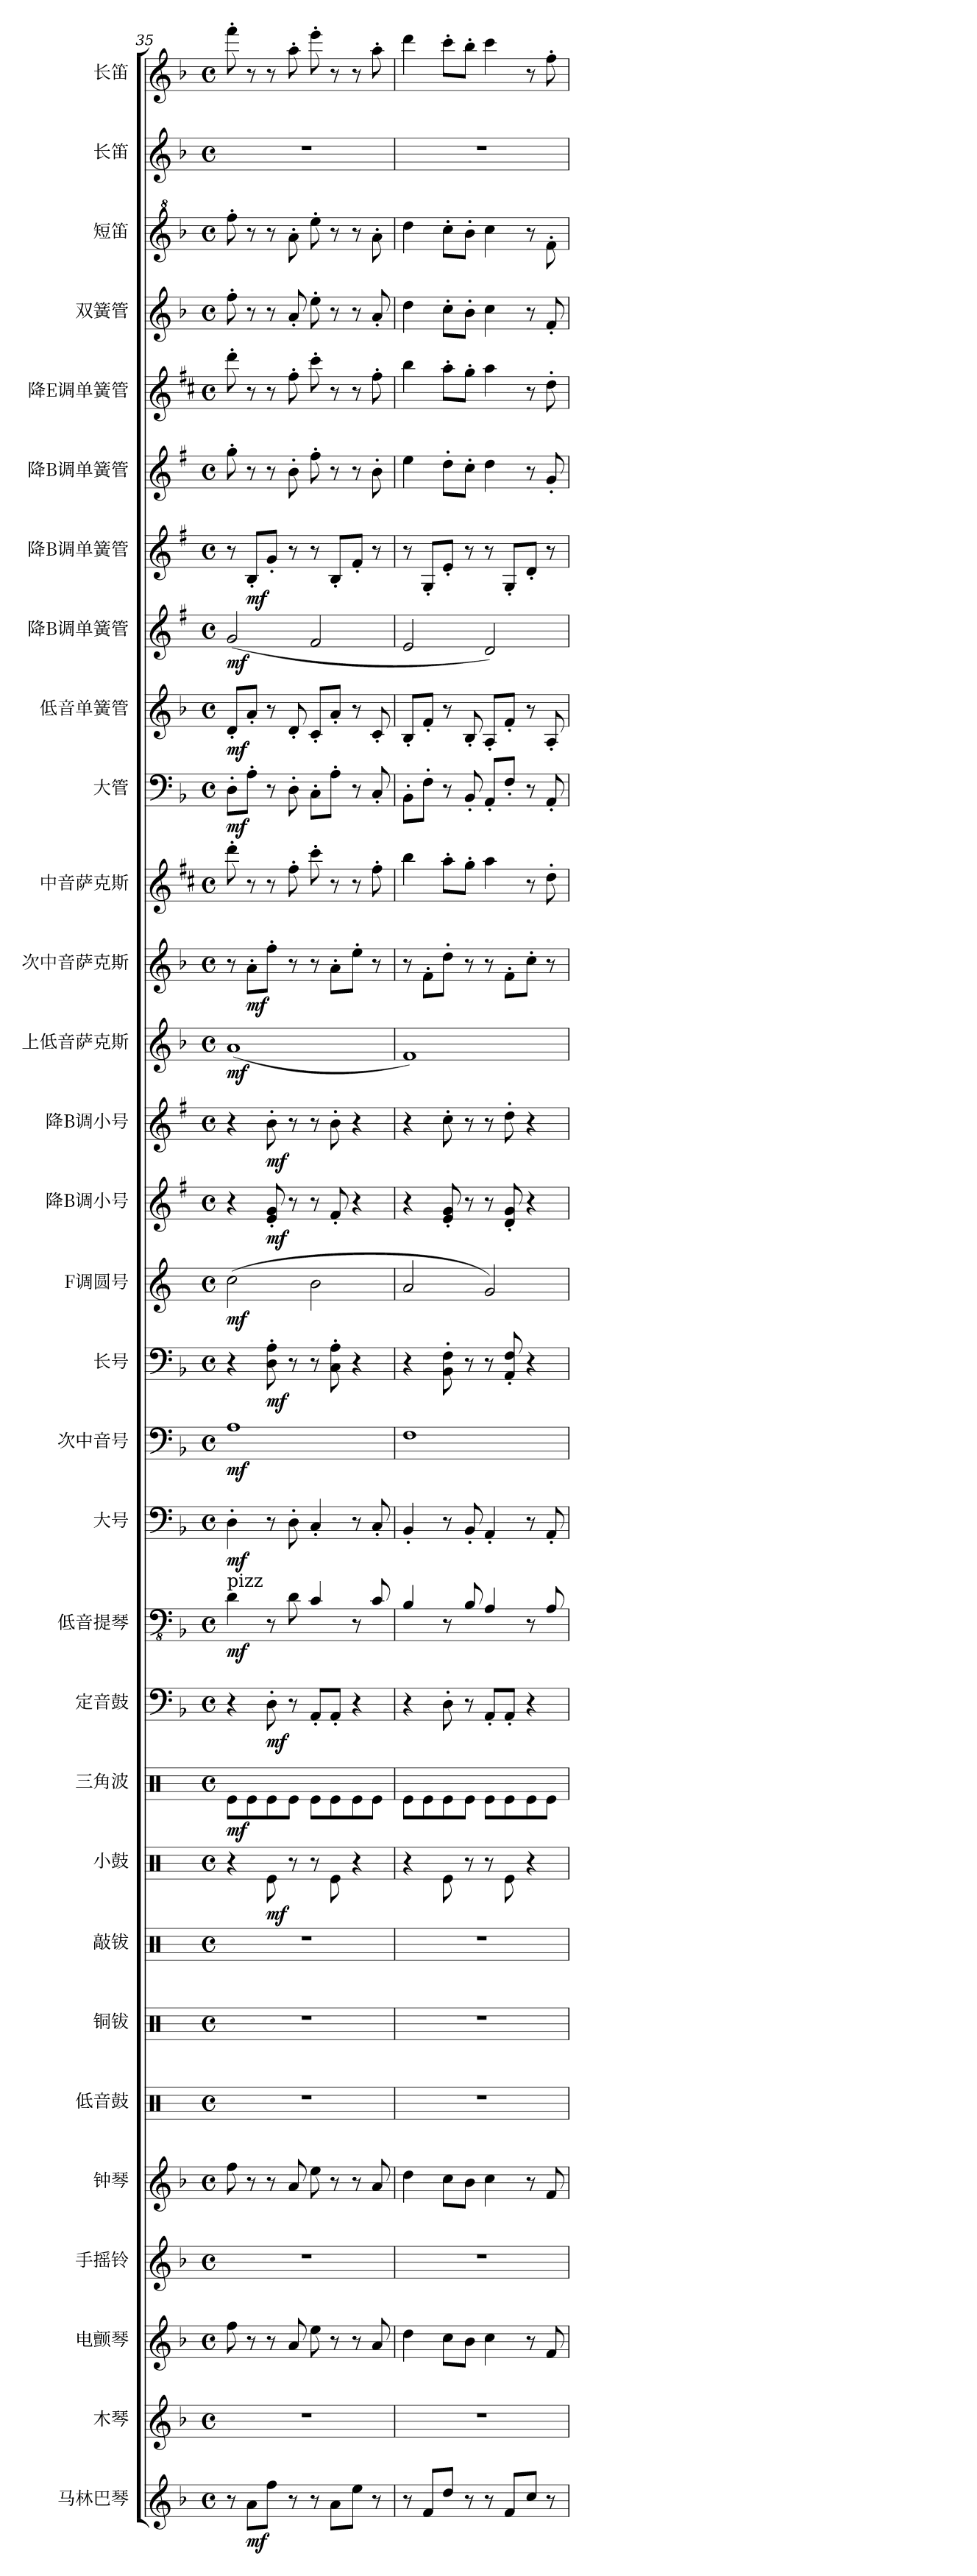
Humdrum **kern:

**kern	**dynam	**kern	**kern	**kern	**kern	**kern	**kern	**kern	**kern	**dynam	**kern	**dynam	**kern	**dynam	**kern	**dynam	**kern	**dynam	**kern	**dynam	**kern	**dynam	**kern	**dynam	**kern	**dynam	**kern	**dynam	**kern	**dynam	**kern	**dynam	**kern	**kern	**dynam	**kern	**dynam	**kern	**dynam	**kern	**dynam	**kern	**kern	**kern	**kern	**kern	**kern
*part31	*part31	*part30	*part29	*part28	*part27	*part26	*part25	*part24	*part23	*part23	*part22	*part22	*part21	*part21	*part20	*part20	*part19	*part19	*part18	*part18	*part17	*part17	*part16	*part16	*part15	*part15	*part14	*part14	*part13	*part13	*part12	*part12	*part11	*part10	*part10	*part9	*part9	*part8	*part8	*part7	*part7	*part6	*part5	*part4	*part3	*part2	*part1
*staff31	*staff31	*staff30	*staff29	*staff28	*staff27	*staff26	*staff25	*staff24	*staff23	*staff23	*staff22	*staff22	*staff21	*staff21	*staff20	*staff20	*staff19	*staff19	*staff18	*staff18	*staff17	*staff17	*staff16	*staff16	*staff15	*staff15	*staff14	*staff14	*staff13	*staff13	*staff12	*staff12	*staff11	*staff10	*staff10	*staff9	*staff9	*staff8	*staff8	*staff7	*staff7	*staff6	*staff5	*staff4	*staff3	*staff2	*staff1
*I"马林巴琴	*	*I"木琴	*I"电颤琴	*I"手摇铃	*I"钟琴	*I"低音鼓	*I"铜钹	*I"敲钹	*I"小鼓	*	*I"三角波	*	*I"定音鼓	*	*I"低音提琴	*	*I"大号	*	*I"次中音号	*	*I"长号	*	*I"F调圆号	*	*I"降B调小号	*	*I"降B调小号	*	*I"上低音萨克斯	*	*I"次中音萨克斯	*	*I"中音萨克斯	*I"大管	*	*I"低音单簧管	*	*I"降B调单簧管	*	*I"降B调单簧管	*	*I"降B调单簧管	*I"降E调单簧管	*I"双簧管	*I"短笛	*I"长笛	*I"长笛
*clefG2	*	*clefG2	*clefG2	*clefG2	*clefG2	*clefX	*clefX	*clefX	*clefX	*	*clefX	*	*clefF4	*	*clefFv4	*	*clefF4	*	*clefF4	*	*clefF4	*	*clefG2	*	*clefG2	*	*clefG2	*	*clefG2	*	*clefG2	*	*clefG2	*clefF4	*	*clefG2	*	*clefG2	*	*clefG2	*	*clefG2	*clefG2	*clefG2	*clefG^2	*clefG2	*clefG2
*	*	*ITrd-7c-12	*	*	*ITrd-14c-24	*	*	*	*	*	*	*	*	*	*ITrd7c12	*	*	*	*	*	*	*	*ITrd4c7	*	*ITrd1c2	*	*ITrd1c2	*	*ITrd12c21	*	*ITrd8c14	*	*ITrd5c9	*	*	*ITrd8c14	*	*ITrd1c2	*	*ITrd1c2	*	*ITrd1c2	*ITrd-2c-3	*	*ITrd-7c-12	*	*
*k[b-]	*	*k[b-]	*k[b-]	*k[b-]	*k[b-]	*k[]	*k[]	*k[]	*k[]	*	*k[]	*	*k[b-]	*	*k[b-]	*	*k[b-]	*	*k[b-]	*	*k[b-]	*	*k[b-]	*	*k[b-]	*	*k[b-]	*	*k[b-]	*	*k[b-]	*	*k[b-]	*k[b-]	*	*k[b-]	*	*k[b-]	*	*k[b-]	*	*k[b-]	*k[b-]	*k[b-]	*k[b-]	*k[b-]	*k[b-]
*M4/4	*	*M4/4	*M4/4	*M4/4	*M4/4	*M4/4	*M4/4	*M4/4	*M4/4	*	*M4/4	*	*M4/4	*	*M4/4	*	*M4/4	*	*M4/4	*	*M4/4	*	*M4/4	*	*M4/4	*	*M4/4	*	*M4/4	*	*M4/4	*	*M4/4	*M4/4	*	*M4/4	*	*M4/4	*	*M4/4	*	*M4/4	*M4/4	*M4/4	*M4/4	*M4/4	*M4/4
*met(c)	*	*met(c)	*met(c)	*met(c)	*met(c)	*met(c)	*met(c)	*met(c)	*met(c)	*	*met(c)	*	*met(c)	*	*met(c)	*	*met(c)	*	*met(c)	*	*met(c)	*	*met(c)	*	*met(c)	*	*met(c)	*	*met(c)	*	*met(c)	*	*met(c)	*met(c)	*	*met(c)	*	*met(c)	*	*met(c)	*	*met(c)	*met(c)	*met(c)	*met(c)	*met(c)	*met(c)
=35	=35	=35	=35	=35	=35	=35	=35	=35	=35	=35	=35	=35	=35	=35	=35	=35	=35	=35	=35	=35	=35	=35	=35	=35	=35	=35	=35	=35	=35	=35	=35	=35	=35	=35	=35	=35	=35	=35	=35	=35	=35	=35	=35	=35	=35	=35	=35
!	!	!	!	!	!	!	!	!	!	!	!	!	!	!	!LO:TX:a:t=pizz	!	!	!	!	!	!	!	!	!	!	!	!	!	!	!	!	!	!	!	!	!	!	!	!	!	!	!	!	!	!	!	!
!	!	!	!	!	!	!	!	!	!	!	!	!LO:DY:b	!	!	!	!LO:DY:b	!	!LO:DY:b	!	!LO:DY:b	!	!	!	!LO:DY:b	!	!	!	!	!	!LO:DY:b	!	!	!	!	!LO:DY:b	!	!LO:DY:b	!	!LO:DY:b	!	!	!	!	!	!	!	!
8r	.	1r	8ff\	1r	8ffff\	1r	1r	1r	4r	.	8Re\L	mf	4r	.	4DD\	mf	4D'\	mf	1A	mf	4r	.	(2f\	mf	4r	.	4r	.	(1A	mf	8r	.	8ff'\	8D'\L	mf	8D'/L	mf	(2f/	mf	8r	.	8ff'\	8fff'\	8ff'\	8ffff'\	1r	8fff'\
!	!LO:DY:b	!	!	!	!	!	!	!	!	!	!	!	!	!	!	!	!	!	!	!	!	!	!	!	!	!	!	!	!	!	!	!LO:DY:b	!	!	!	!	!	!	!	!	!LO:DY:b	!	!	!	!	!	!
8a\L	mf	.	8r	.	8r	.	.	.	.	.	8Re\	.	.	.	.	.	.	.	.	.	.	.	.	.	.	.	.	.	.	.	8A'\L	mf	8r	8A'\J	.	8A'/J	.	.	.	8A'/L	mf	8r	8r	8r	8r	.	8r
!	!	!	!	!	!	!	!	!	!	!LO:DY:b	!	!	!	!LO:DY:b	!	!	!	!	!	!	!	!LO:DY:b	!	!	!	!LO:DY:b	!	!LO:DY:b	!	!	!	!	!	!	!	!	!	!	!	!	!	!	!	!	!	!	!
8ff\J	.	.	8r	.	8r	.	.	.	8Re\	mf	8Re\	.	8D'\	mf	8r	.	8r	.	.	.	8D\' 8A\'	mf	.	.	8d/' 8f/'	mf	8a'\	mf	.	.	8f'\J	.	8r	8r	.	8r	.	.	.	8f'/J	.	8r	8r	8r	8r	.	8r
8r	.	.	8a/	.	8aaa/	.	.	.	8r	.	8Re\J	.	8r	.	8DD\	.	8D'\	.	.	.	8r	.	.	.	8r	.	8r	.	.	.	8r	.	8a'\	8D'\	.	8D'/	.	.	.	8r	.	8a'\	8aa'\	8a'/	8aaa'\	.	8aa'\
8r	.	.	8ee\	.	8eeee\	.	.	.	8r	.	8Re\L	.	8AA'/L	.	4CC/	.	4C'/	.	.	.	8r	.	2e\	.	8r	.	8r	.	.	.	8r	.	8ee'\	8C'\L	.	8C'/L	.	2e/	.	8r	.	8ee'\	8eee'\	8ee'\	8eeee'\	.	8eee'\
8a\L	.	.	8r	.	8r	.	.	.	8Re\	.	8Re\	.	8AA'/J	.	.	.	.	.	.	.	8C\' 8A\'	.	.	.	8e'/	.	8a'\	.	.	.	8A'\L	.	8r	8A'\J	.	8A'/J	.	.	.	8A'/L	.	8r	8r	8r	8r	.	8r
8ee\J	.	.	8r	.	8r	.	.	.	4r	.	8Re\	.	4r	.	8r	.	8r	.	.	.	4r	.	.	.	4r	.	4r	.	.	.	8e'\J	.	8r	8r	.	8r	.	.	.	8e'/J	.	8r	8r	8r	8r	.	8r
8r	.	.	8a/	.	8aaa/	.	.	.	.	.	8Re\J	.	.	.	8CC/	.	8C'/	.	.	.	.	.	.	.	.	.	.	.	.	.	8r	.	8a'\	8C'/	.	8C'/	.	.	.	8r	.	8a'\	8aa'\	8a'/	8aaa'\	.	8aa'\
=36	=36	=36	=36	=36	=36	=36	=36	=36	=36	=36	=36	=36	=36	=36	=36	=36	=36	=36	=36	=36	=36	=36	=36	=36	=36	=36	=36	=36	=36	=36	=36	=36	=36	=36	=36	=36	=36	=36	=36	=36	=36	=36	=36	=36	=36	=36	=36
8r	.	1r	4dd\	1r	4dddd\	1r	1r	1r	4r	.	8Re\L	.	4r	.	4BBB-/	.	4BB-'/	.	1F	.	4r	.	2d/	.	4r	.	4r	.	1F)	.	8r	.	4dd\	8BB-'\L	.	8BB-'/L	.	2d/	.	8r	.	4dd\	4ddd\	4dd\	4dddd\	1r	4ddd\
8f/L	.	.	.	.	.	.	.	.	.	.	8Re\	.	.	.	.	.	.	.	.	.	.	.	.	.	.	.	.	.	.	.	8F'\L	.	.	8F'\J	.	8F'/J	.	.	.	8F'/L	.	.	.	.	.	.	.
8dd/J	.	.	8cc\L	.	8cccc\L	.	.	.	8Re\	.	8Re\	.	8D'\	.	8r	.	8r	.	.	.	8BB-\' 8F\'	.	.	.	8d/' 8f/'	.	8b-'\	.	.	.	8d'\J	.	8cc'\L	8r	.	8r	.	.	.	8d'/J	.	8cc'\L	8ccc'\L	8cc'\L	8cccc'\L	.	8ccc'\L
8r	.	.	8b-\J	.	8bbb-\J	.	.	.	8r	.	8Re\J	.	8r	.	8BBB-/	.	8BB-'/	.	.	.	8r	.	.	.	8r	.	8r	.	.	.	8r	.	8b-'\J	8BB-'/	.	8BB-'/	.	.	.	8r	.	8b-'\J	8bb-'\J	8b-'\J	8bbb-'\J	.	8bb-'\J
8r	.	.	4cc\	.	4cccc\	.	.	.	8r	.	8Re\L	.	8AA'/L	.	4AAA/	.	4AA'/	.	.	.	8r	.	2c/)	.	8r	.	8r	.	.	.	8r	.	4cc\	8AA'/L	.	8AA'/L	.	2c/)	.	8r	.	4cc\	4ccc\	4cc\	4cccc\	.	4ccc\
8f/L	.	.	.	.	.	.	.	.	8Re\	.	8Re\	.	8AA'/J	.	.	.	.	.	.	.	8AA/' 8F/'	.	.	.	8c/' 8f/'	.	8cc'\	.	.	.	8F'\L	.	.	8F'/J	.	8F'/J	.	.	.	8F'/L	.	.	.	.	.	.	.
8cc/J	.	.	8r	.	8r	.	.	.	4r	.	8Re\	.	4r	.	8r	.	8r	.	.	.	4r	.	.	.	4r	.	4r	.	.	.	8c'\J	.	8r	8r	.	8r	.	.	.	8c'/J	.	8r	8r	8r	8r	.	8r
8r	.	.	8f/	.	8fff/	.	.	.	.	.	8Re\J	.	.	.	8AAA/	.	8AA'/	.	.	.	.	.	.	.	.	.	.	.	.	.	8r	.	8f'\	8AA'/	.	8AA'/	.	.	.	8r	.	8f'/	8ff'\	8f'/	8fff'\	.	8ff'\
=	=	=	=	=	=	=	=	=	=	=	=	=	=	=	=	=	=	=	=	=	=	=	=	=	=	=	=	=	=	=	=	=	=	=	=	=	=	=	=	=	=	=	=	=	=	=	=
*-	*-	*-	*-	*-	*-	*-	*-	*-	*-	*-	*-	*-	*-	*-	*-	*-	*-	*-	*-	*-	*-	*-	*-	*-	*-	*-	*-	*-	*-	*-	*-	*-	*-	*-	*-	*-	*-	*-	*-	*-	*-	*-	*-	*-	*-	*-	*-
